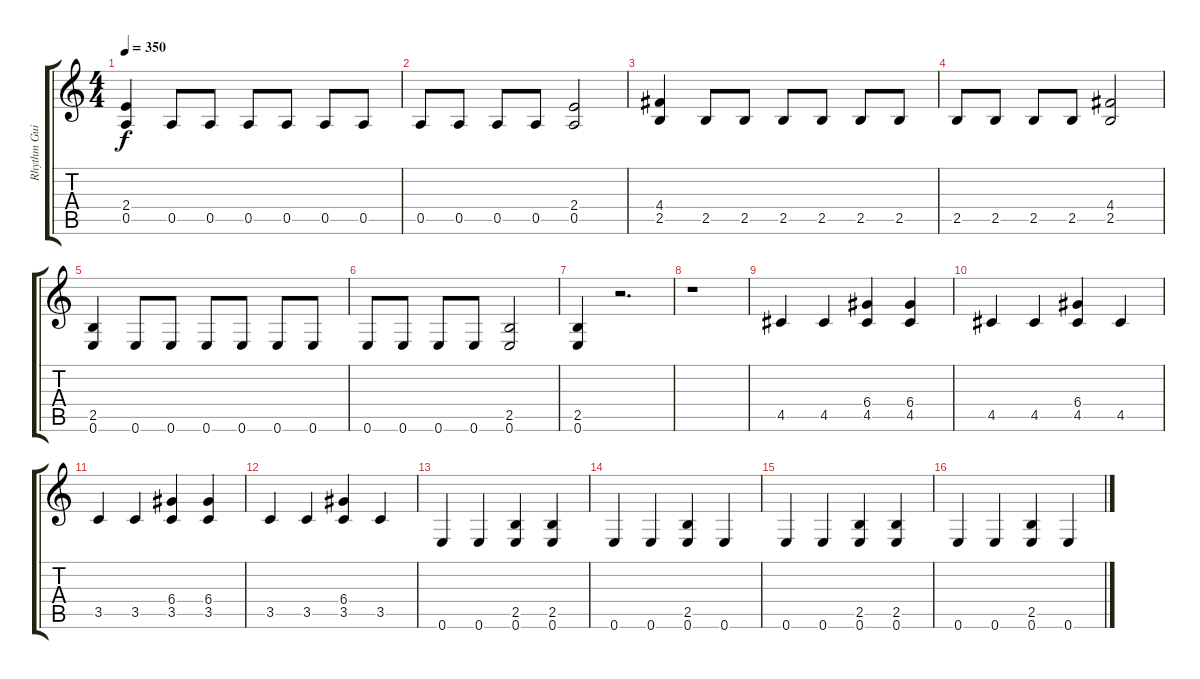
\track ("Rhythm Guitar" "Rhythm Gui") {instrument distortionguitar}
\staff {score tabs}
\tuning (E4 B3 G3 D3 A2 E2) {hide}
\ts (4 4)
\tempo 350
\clef g2
\ks c
(2.4 0.5).4{dy f} 0.5.8 0.5.8 0.5.8 0.5.8 0.5.8 0.5.8 |
0.5.8 0.5.8 0.5.8 0.5.8 (2.4 0.5).2 |
(4.4 2.5).4 2.5.8 2.5.8 2.5.8 2.5.8 2.5.8 2.5.8 |
2.5.8 2.5.8 2.5.8 2.5.8 (4.4 2.5).2 |
(2.5 0.6).4 0.6.8 0.6.8 0.6.8 0.6.8 0.6.8 0.6.8 |
0.6.8 0.6.8 0.6.8 0.6.8 (2.5 0.6).2 |
(2.5 0.6).4 r.2{d} |
r.1 |
4.5.4 4.5.4 (6.4 4.5).4 (6.4 4.5).4 |
4.5.4 4.5.4 (6.4 4.5).4 4.5.4 |
3.5.4 3.5.4 (6.4 3.5).4 (6.4 3.5).4 |
3.5.4 3.5.4 (6.4 3.5).4 3.5.4 |
0.6.4 0.6.4 (2.5 0.6).4 (2.5 0.6).4 |
0.6.4 0.6.4 (2.5 0.6).4 0.6.4 |
0.6.4 0.6.4 (2.5 0.6).4 (2.5 0.6).4 |
0.6.4 0.6.4 (2.5 0.6).4 0.6.4
